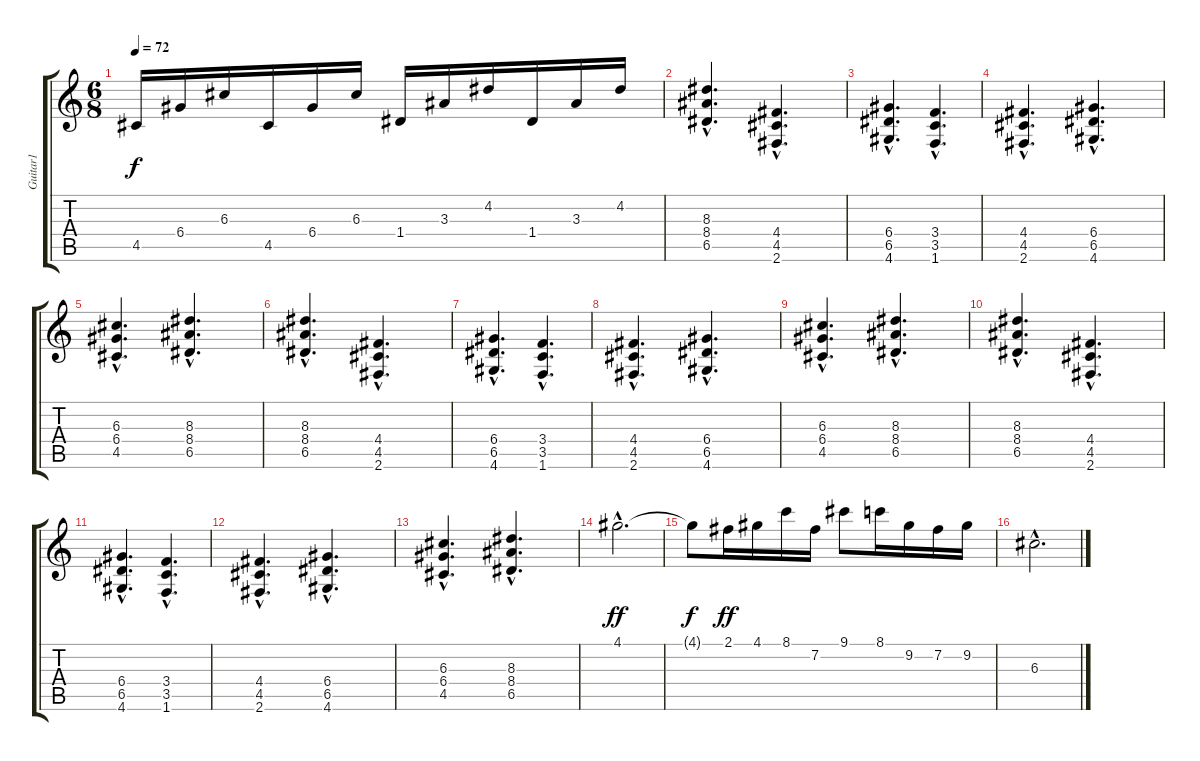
\track ("Guitar1" "Guitar1") {instrument overdrivenguitar}
\staff {score tabs}
\tuning (E4 B3 G3 D3 A2 E2) {hide}
\ts (6 8)
\tempo 72
\clef g2
\ks c
4.5.16{dy f} 6.4.16 6.3.16 4.5.16 6.4.16 6.3.16 1.4.16 3.3.16 4.2.16 1.4.16 3.3.16 4.2.16 |
(8.3{hac} 8.4{hac} 6.5{hac}).4{d} (4.4{hac} 4.5{hac} 2.6{hac}).4{d} |
(6.4{hac} 6.5{hac} 4.6{hac}).4{d} (3.4{hac} 3.5{hac} 1.6{hac}).4{d} |
(4.4{hac} 4.5{hac} 2.6{hac}).4{d} (6.4{hac} 6.5{hac} 4.6{hac}).4{d} |
(6.3{hac} 6.4{hac} 4.5{hac}).4{d} (8.3{hac} 8.4{hac} 6.5{hac}).4{d} |
(8.3{hac} 8.4{hac} 6.5{hac}).4{d} (4.4{hac} 4.5{hac} 2.6{hac}).4{d} |
(6.4{hac} 6.5{hac} 4.6{hac}).4{d} (3.4{hac} 3.5{hac} 1.6{hac}).4{d} |
(4.4{hac} 4.5{hac} 2.6{hac}).4{d} (6.4{hac} 6.5{hac} 4.6{hac}).4{d} |
(6.3{hac} 6.4{hac} 4.5{hac}).4{d} (8.3{hac} 8.4{hac} 6.5{hac}).4{d} |
(8.3{hac} 8.4{hac} 6.5{hac}).4{d} (4.4{hac} 4.5{hac} 2.6{hac}).4{d} |
(6.4{hac} 6.5{hac} 4.6{hac}).4{d} (3.4{hac} 3.5{hac} 1.6{hac}).4{d} |
(4.4{hac} 4.5{hac} 2.6{hac}).4{d} (6.4{hac} 6.5{hac} 4.6{hac}).4{d} |
(6.3{hac} 6.4{hac} 4.5{hac}).4{d} (8.3{hac} 8.4{hac} 6.5{hac}).4{d} |
4.1{hac}.2{d dy ff} |
4.1{t}.8{dy f} 2.1.16{dy ff} 4.1.16 8.1.16 7.2.16 9.1.8 8.1.16 9.2.16 7.2.16 9.2.16 |
6.3{hac}.2{d}
